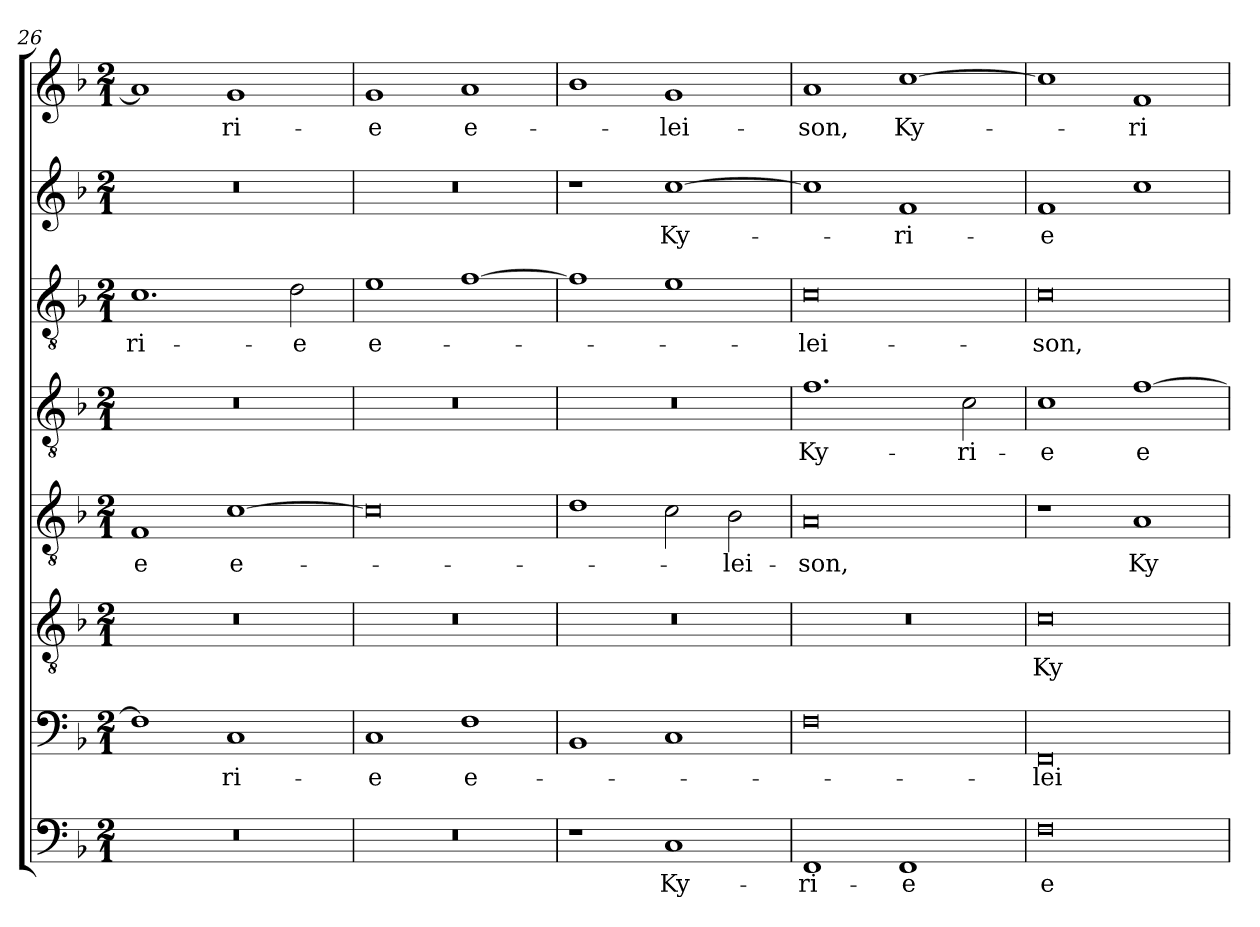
**kern	**text	**kern	**text	**kern	**text	**kern	**text	**kern	**text	**kern	**text	**kern	**text	**kern	**text
*part8	*part8	*part7	*part7	*part6	*part6	*part5	*part5	*part4	*part4	*part3	*part3	*part2	*part2	*part1	*part1
*staff8	*staff8	*staff7	*staff7	*staff6	*staff6	*staff5	*staff5	*staff4	*staff4	*staff3	*staff3	*staff2	*staff2	*staff1	*staff1
*clefF4	*	*clefF4	*	*clefGv2	*	*clefGv2	*	*clefGv2	*	*clefGv2	*	*clefG2	*	*clefG2	*
*k[b-]	*	*k[b-]	*	*k[b-]	*	*k[b-]	*	*k[b-]	*	*k[b-]	*	*k[b-]	*	*k[b-]	*
*F:	*	*F:	*	*F:	*	*F:	*	*F:	*	*F:	*	*F:	*	*F:	*
*M2/1	*	*M2/1	*	*M2/1	*	*M2/1	*	*M2/1	*	*M2/1	*	*M2/1	*	*M2/1	*
=26	=26	=26	=26	=26	=26	=26	=26	=26	=26	=26	=26	=26	=26	=26	=26
!	!	!	!	!	!	!	!LO:LY:b	!	!	!	!LO:LY:b	!	!	!	!
0r	.	1F]	.	0r	.	1F	-e	0r	.	1.c	-ri-	0r	.	1a]	.
!	!	!	!LO:LY:b	!	!	!	!LO:LY:b	!	!	!	!	!	!	!	!LO:LY:b
.	.	1C	-ri-	.	.	[1c	e-	.	.	.	.	.	.	1g	-ri-
!	!	!	!	!	!	!	!	!	!	!	!LO:LY:b	!	!	!	!
.	.	.	.	.	.	.	.	.	.	2d\	-e	.	.	.	.
=27	=27	=27	=27	=27	=27	=27	=27	=27	=27	=27	=27	=27	=27	=27	=27
!	!	!	!LO:LY:b	!	!	!	!	!	!	!	!LO:LY:b	!	!	!	!LO:LY:b
0r	.	1C	-e	0r	.	0c]	.	0r	.	1e	e-	0r	.	1g	-e
!	!	!	!LO:LY:b	!	!	!	!	!	!	!	!	!	!	!	!LO:LY:b
.	.	1F	e-	.	.	.	.	.	.	[1f	.	.	.	1a	e-
=28	=28	=28	=28	=28	=28	=28	=28	=28	=28	=28	=28	=28	=28	=28	=28
1r	.	1BB-	.	0r	.	1d	.	0r	.	1f]	.	1r	.	1b-	.
!	!LO:LY:b	!	!	!	!	!	!	!	!	!	!	!	!LO:LY:b	!	!LO:LY:b
1C	Ky-	1C	.	.	.	2c\	.	.	.	1e	.	[1cc	Ky-	1g	-lei-
!	!	!	!	!	!	!	!LO:LY:b	!	!	!	!	!	!	!	!
.	.	.	.	.	.	2B-\	-lei-	.	.	.	.	.	.	.	.
=29	=29	=29	=29	=29	=29	=29	=29	=29	=29	=29	=29	=29	=29	=29	=29
!	!LO:LY:b	!	!	!	!	!	!LO:LY:b	!	!LO:LY:b	!	!LO:LY:b	!	!	!	!LO:LY:b
1FF	-ri-	0F	.	0r	.	0A	-son,	1.f	Ky-	0c	-lei-	1cc]	.	1a	-son,
!	!LO:LY:b	!	!	!	!	!	!	!	!	!	!	!	!LO:LY:b	!	!LO:LY:b
1FF	-e	.	.	.	.	.	.	.	.	.	.	1f	-ri-	[1cc	Ky-
!	!	!	!	!	!	!	!	!	!LO:LY:b	!	!	!	!	!	!
.	.	.	.	.	.	.	.	2c\	-ri-	.	.	.	.	.	.
=30	=30	=30	=30	=30	=30	=30	=30	=30	=30	=30	=30	=30	=30	=30	=30
!	!LO:LY:b	!	!LO:LY:b	!	!LO:LY:b	!	!	!	!LO:LY:b	!	!LO:LY:b	!	!LO:LY:b	!	!
0F	e-	0FF	-lei-	0c	Ky-	1r	.	1c	-e	0c	-son,	1f	-e	1cc]	.
!	!	!	!	!	!	!	!LO:LY:b	!	!LO:LY:b	!	!	!	!	!	!LO:LY:b
.	.	.	.	.	.	1A	Ky-	[1f	e-	.	.	1cc	.	1f	-ri-
=	=	=	=	=	=	=	=	=	=	=	=	=	=	=	=
*-	*-	*-	*-	*-	*-	*-	*-	*-	*-	*-	*-	*-	*-	*-	*-
